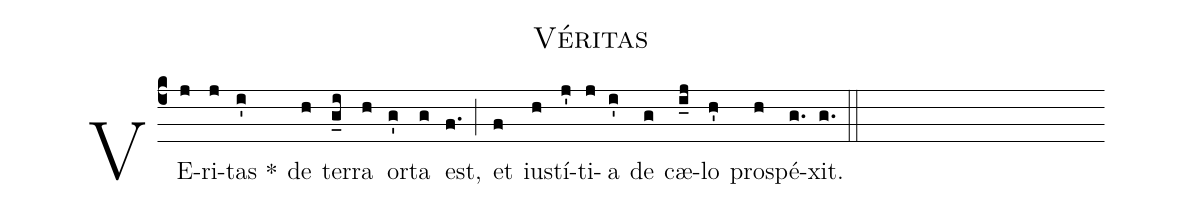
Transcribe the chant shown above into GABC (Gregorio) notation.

name:Véritas;
%%
(c4) VE(j)ri(j)tas *(i') de(h) ter(g_i)ra(h) or(g')ta(g) est,(f.) (;)
et(f) iu(h)stí(j')ti(j)a(i') de(g) cæ(i_j)lo(h') pro(h)spé(g.)xit.(g.) (::)
